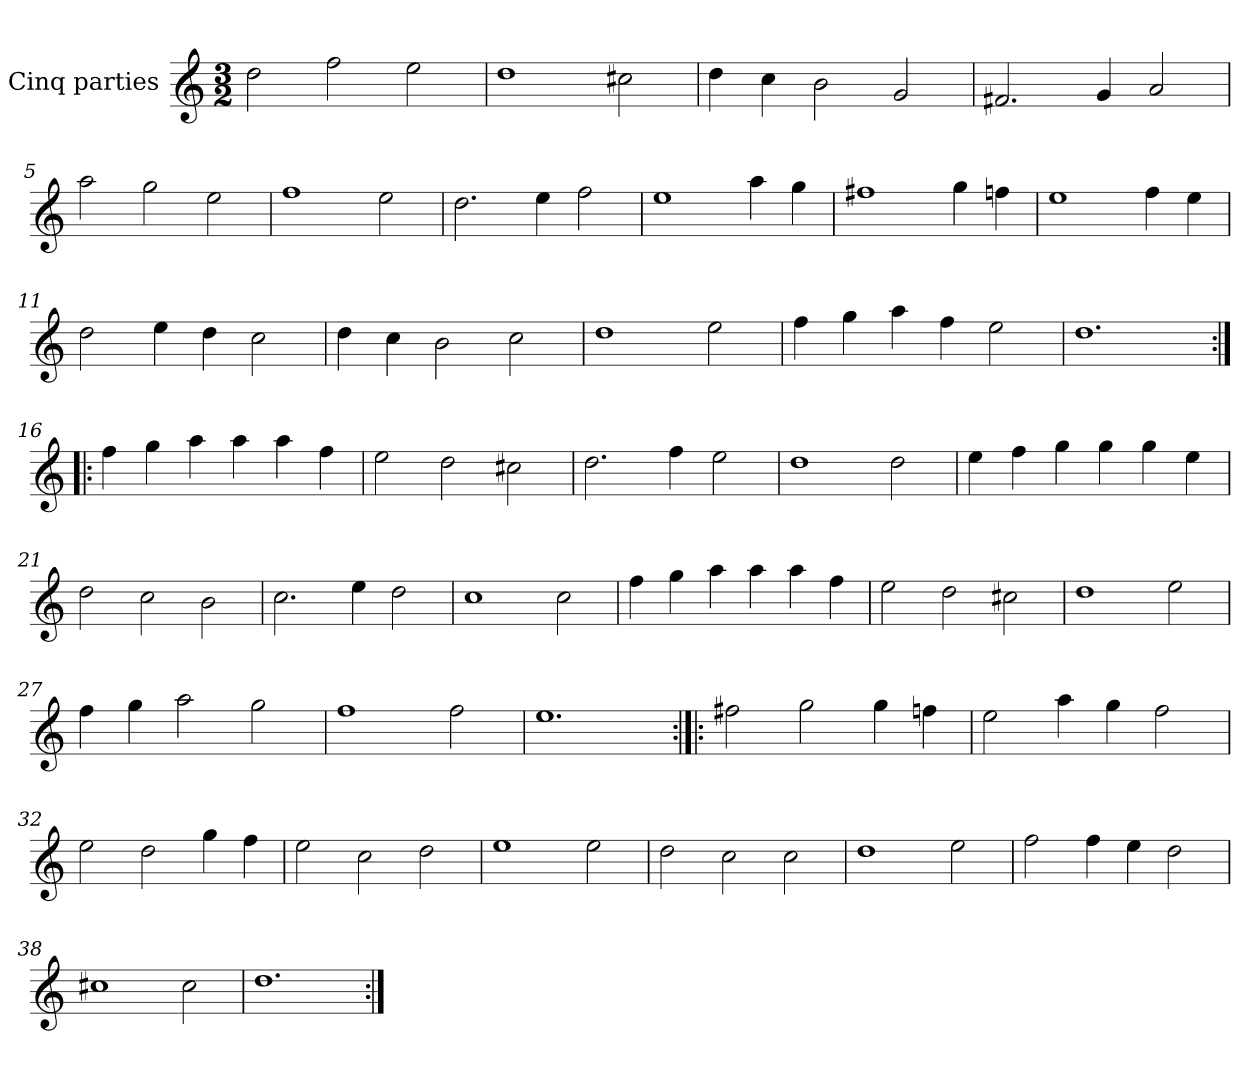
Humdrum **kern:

**kern
*part1
*staff1
*I"Cinq parties
*clefG2
*k[]
*M3/2
*MM180
=1
2dd\
2ff\
2ee\
=2
1dd
2cc#X\
=3
4dd\
4cc\
2b\
2g/
=4
2.f#X/
4g/
2a/
=5
2aa\
2gg\
2ee\
=6
1ff
2ee\
=7
2.dd\
4ee\
2ff\
=8
1ee
4aa\
4gg\
=9
1ff#X
4gg\
4ffn\
=10
1ee
4ff\
4ee\
=11
2dd\
4ee\
4dd\
2cc\
=12
4dd\
4cc\
2b\
2cc\
=13
1dd
2ee\
=14
4ff\
4gg\
4aa\
4ff\
2ee\
=15
1.dd
=16:|!|:
4ff\
4gg\
4aa\
4aa\
4aa\
4ff\
=17
2ee\
2dd\
2cc#X\
=18
2.dd\
4ff\
2ee\
=19
1dd
2dd\
=20
4ee\
4ff\
4gg\
4gg\
4gg\
4ee\
=21
2dd\
2cc\
2b\
=22
2.cc\
4ee\
2dd\
=23
1cc
2cc\
=24
4ff\
4gg\
4aa\
4aa\
4aa\
4ff\
=25
2ee\
2dd\
2cc#X\
=26
1dd
2ee\
=27
4ff\
4gg\
2aa\
2gg\
=28
1ff
2ff\
=29
1.ee
=30:|!|:
2ff#X\
2gg\
4gg\
4ffn\
=31
2ee\
4aa\
4gg\
2ff\
=32
2ee\
2dd\
4gg\
4ff\
=33
2ee\
2cc\
2dd\
=34
1ee
2ee\
=35
2dd\
2cc\
2cc\
=36
1dd
2ee\
=37
2ff\
4ff\
4ee\
2dd\
=38
1cc#X
2cc#\
=39
1.dd
=:|!
*-
